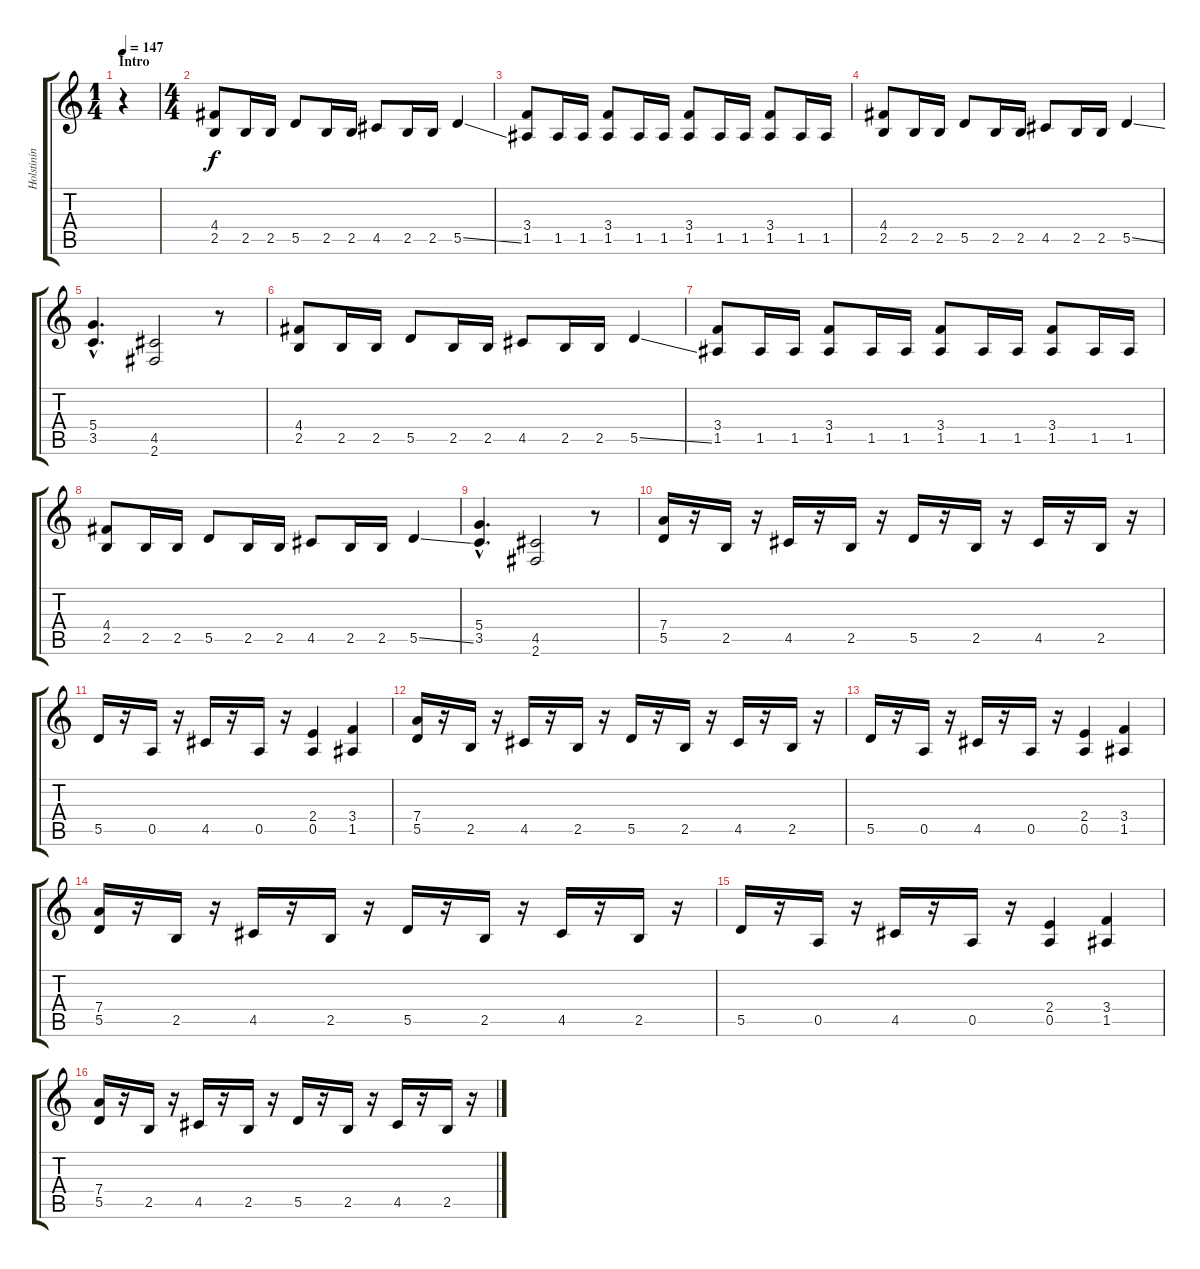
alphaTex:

\track ("Holstinin" "Holstinin") {instrument overdrivenguitar}
\staff {score tabs}
\tuning (E4 B3 G3 D3 A2 E2) {hide}
\ts (1 4)
\section ("" "Intro")
\tempo 147
\clef g2
\ks c
r.4{dy f instrument overdrivenguitar} |
\ts (4 4)
(4.4 2.5).8 2.5.16 2.5.16 5.5.8 2.5.16 2.5.16 4.5.8 2.5.16 2.5.16 5.5{ss}.4 |
(3.4 1.5).8 1.5.16 1.5.16 (3.4 1.5).8 1.5.16 1.5.16 (3.4 1.5).8 1.5.16 1.5.16 (3.4 1.5).8 1.5.16 1.5.16 |
(4.4 2.5).8 2.5.16 2.5.16 5.5.8 2.5.16 2.5.16 4.5.8 2.5.16 2.5.16 5.5{ss}.4 |
(5.4{hac} 3.5{hac}).4{d} (4.5 2.6).2 r.8 |
(4.4 2.5).8 2.5.16 2.5.16 5.5.8 2.5.16 2.5.16 4.5.8 2.5.16 2.5.16 5.5{ss}.4 |
(3.4 1.5).8 1.5.16 1.5.16 (3.4 1.5).8 1.5.16 1.5.16 (3.4 1.5).8 1.5.16 1.5.16 (3.4 1.5).8 1.5.16 1.5.16 |
(4.4 2.5).8 2.5.16 2.5.16 5.5.8 2.5.16 2.5.16 4.5.8 2.5.16 2.5.16 5.5{ss}.4 |
(5.4{hac} 3.5{hac}).4{d} (4.5 2.6).2 r.8 |
(7.4 5.5).16 r.16 2.5.16 r.16 4.5.16 r.16 2.5.16 r.16 5.5.16 r.16 2.5.16 r.16 4.5.16 r.16 2.5.16 r.16 |
5.5.16 r.16 0.5.16 r.16 4.5.16 r.16 0.5.16 r.16 (2.4 0.5).4 (3.4 1.5).4 |
(7.4 5.5).16 r.16 2.5.16 r.16 4.5.16 r.16 2.5.16 r.16 5.5.16 r.16 2.5.16 r.16 4.5.16 r.16 2.5.16 r.16 |
5.5.16 r.16 0.5.16 r.16 4.5.16 r.16 0.5.16 r.16 (2.4 0.5).4 (3.4 1.5).4 |
(7.4 5.5).16 r.16 2.5.16 r.16 4.5.16 r.16 2.5.16 r.16 5.5.16 r.16 2.5.16 r.16 4.5.16 r.16 2.5.16 r.16 |
5.5.16 r.16 0.5.16 r.16 4.5.16 r.16 0.5.16 r.16 (2.4 0.5).4 (3.4 1.5).4 |
(7.4 5.5).16 r.16 2.5.16 r.16 4.5.16 r.16 2.5.16 r.16 5.5.16 r.16 2.5.16 r.16 4.5.16 r.16 2.5.16 r.16
